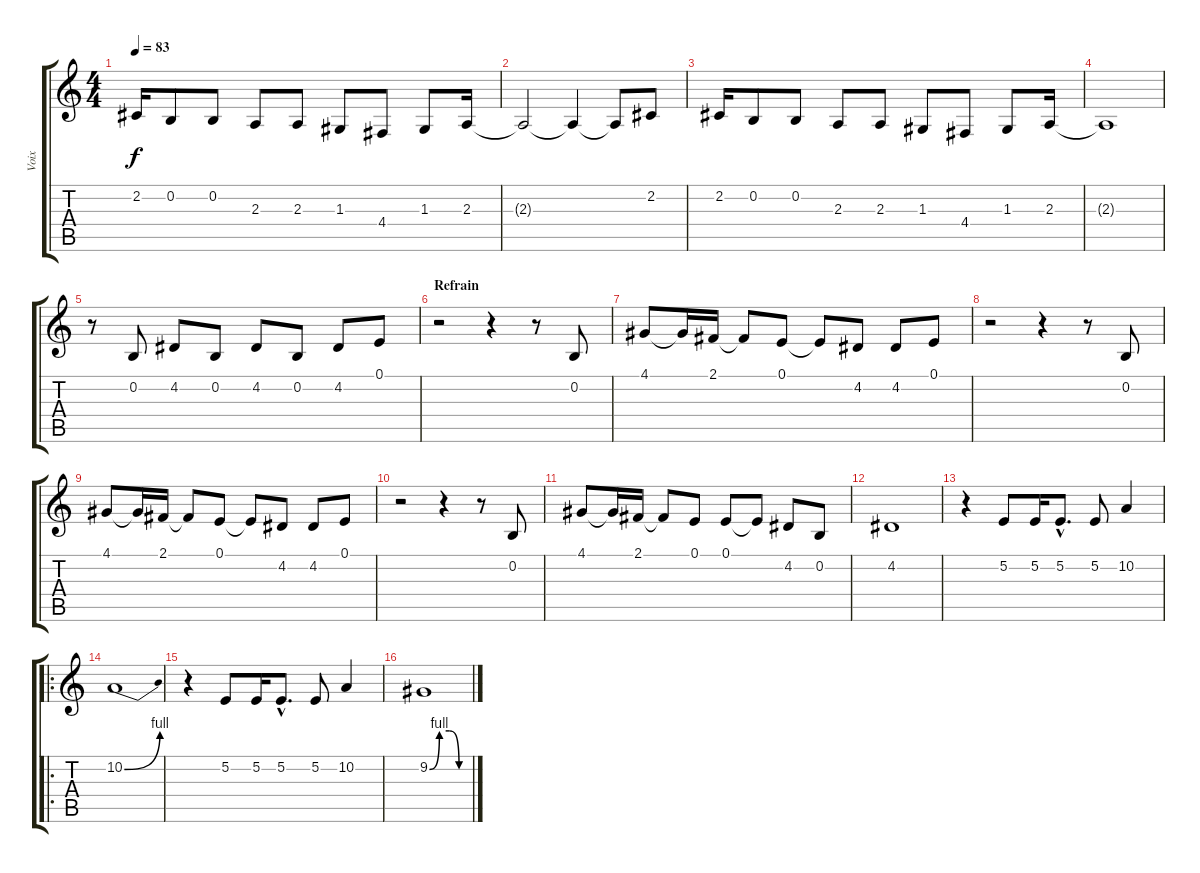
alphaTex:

\track ("Voix" "Voix") {instrument koto}
\staff {score tabs}
\tuning (E4 B3 G3 D3 A2 E2) {hide}
\ts (4 4)
\tempo 83
\clef g2
\ks c
2.2.16{dy f} 0.2.8 0.2.8 2.3.8 2.3.8 1.3.8 4.4.8 1.3.8 2.3.16 |
2.3{t}.2 2.3{t}.4 2.3{t}.8 2.2.8 |
2.2.16 0.2.8 0.2.8 2.3.8 2.3.8 1.3.8 4.4.8 1.3.8 2.3.16 |
2.3{t}.1 |
r.8 0.2.8 4.2.8 0.2.8 4.2.8 0.2.8 4.2.8 0.1.8 |
\section ("" "Refrain")
r.2 r.4 r.8 0.2.8 |
4.1.8 4.1{t}.16 2.1.16 2.1{t}.8 0.1.8 0.1{t}.8 4.2.8 4.2.8 0.1.8 |
r.2 r.4 r.8 0.2.8 |
4.1.8 4.1{t}.16 2.1.16 2.1{t}.8 0.1.8 0.1{t}.8 4.2.8 4.2.8 0.1.8 |
r.2 r.4 r.8 0.2.8 |
4.1.8 4.1{t}.16 2.1.16 2.1{t}.8 0.1.8 0.1.8 0.1{t}.8 4.2.8 0.2.8 |
4.2.1 |
r.4 5.2.8 5.2.16 5.2{hac}.8{d} 5.2.8 10.2.4 |
\ro
10.2{be (bend 0 0 60 4)}.1 |
r.4 5.2.8 5.2.16 5.2{hac}.8{d} 5.2.8 10.2.4 |
9.2{be (custom 0 0 15 4 30 4 45 0 60 0)}.1
